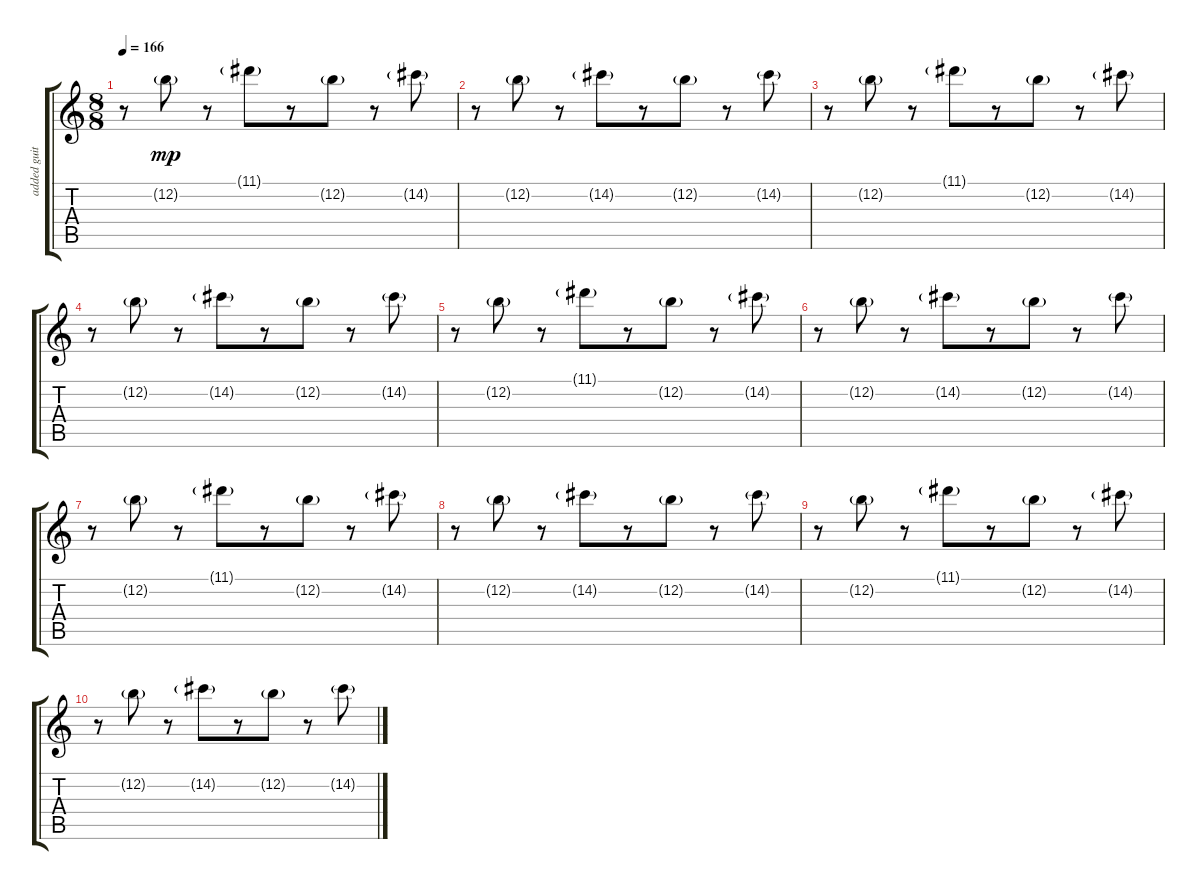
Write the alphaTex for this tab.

\track ("added guitar" "added guit") {instrument distortionguitar}
\staff {score tabs}
\tuning (E4 B3 G3 D3 A2 E2) {hide}
\ts (8 8)
\tempo 166
\clef g2
\ks c
r.8{dy mp} 12.2{g}.8 r.8 11.1{g}.8 r.8 12.2{g}.8 r.8 14.2{g}.8 |
r.8 12.2{g}.8 r.8 14.2{g}.8 r.8 12.2{g}.8 r.8 14.2{g}.8 |
r.8 12.2{g}.8 r.8 11.1{g}.8 r.8 12.2{g}.8 r.8 14.2{g}.8 |
r.8 12.2{g}.8 r.8 14.2{g}.8 r.8 12.2{g}.8 r.8 14.2{g}.8 |
r.8{volume 8} 12.2{g}.8 r.8 11.1{g}.8 r.8 12.2{g}.8 r.8 14.2{g}.8 |
r.8 12.2{g}.8 r.8 14.2{g}.8 r.8 12.2{g}.8 r.8 14.2{g}.8 |
r.8 12.2{g}.8 r.8 11.1{g}.8 r.8 12.2{g}.8 r.8 14.2{g}.8 |
r.8 12.2{g}.8 r.8 14.2{g}.8 r.8 12.2{g}.8 r.8 14.2{g}.8 |
r.8 12.2{g}.8 r.8 11.1{g}.8 r.8 12.2{g}.8 r.8 14.2{g}.8 |
r.8 12.2{g}.8 r.8 14.2{g}.8 r.8 12.2{g}.8 r.8 14.2{g}.8
